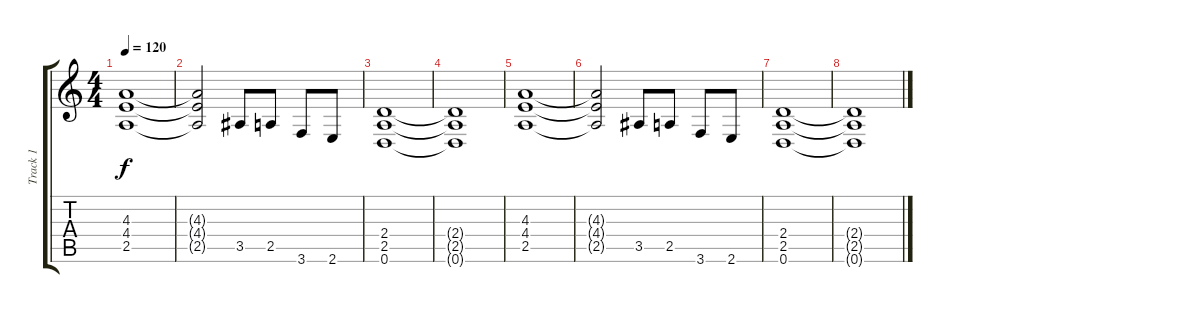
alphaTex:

\track ("Track 1" "Track 1") {instrument distortionguitar}
\staff {score tabs}
\tuning (D4 A3 F3 C3 G2 D2) {hide}
\ts (4 4)
\tempo 120
\clef g2
\ks c
(4.3 4.4 2.5).1{dy f} |
(4.3{t} 4.4{t} 2.5{t}).2 3.5.8 2.5.8 3.6.8 2.6.8 |
(2.4 2.5 0.6).1 |
(2.4{t} 2.5{t} 0.6{t}).1 |
(4.3 4.4 2.5).1 |
(4.3{t} 4.4{t} 2.5{t}).2 3.5.8 2.5.8 3.6.8 2.6.8 |
(2.4 2.5 0.6).1 |
(2.4{t} 2.5{t} 0.6{t}).1
